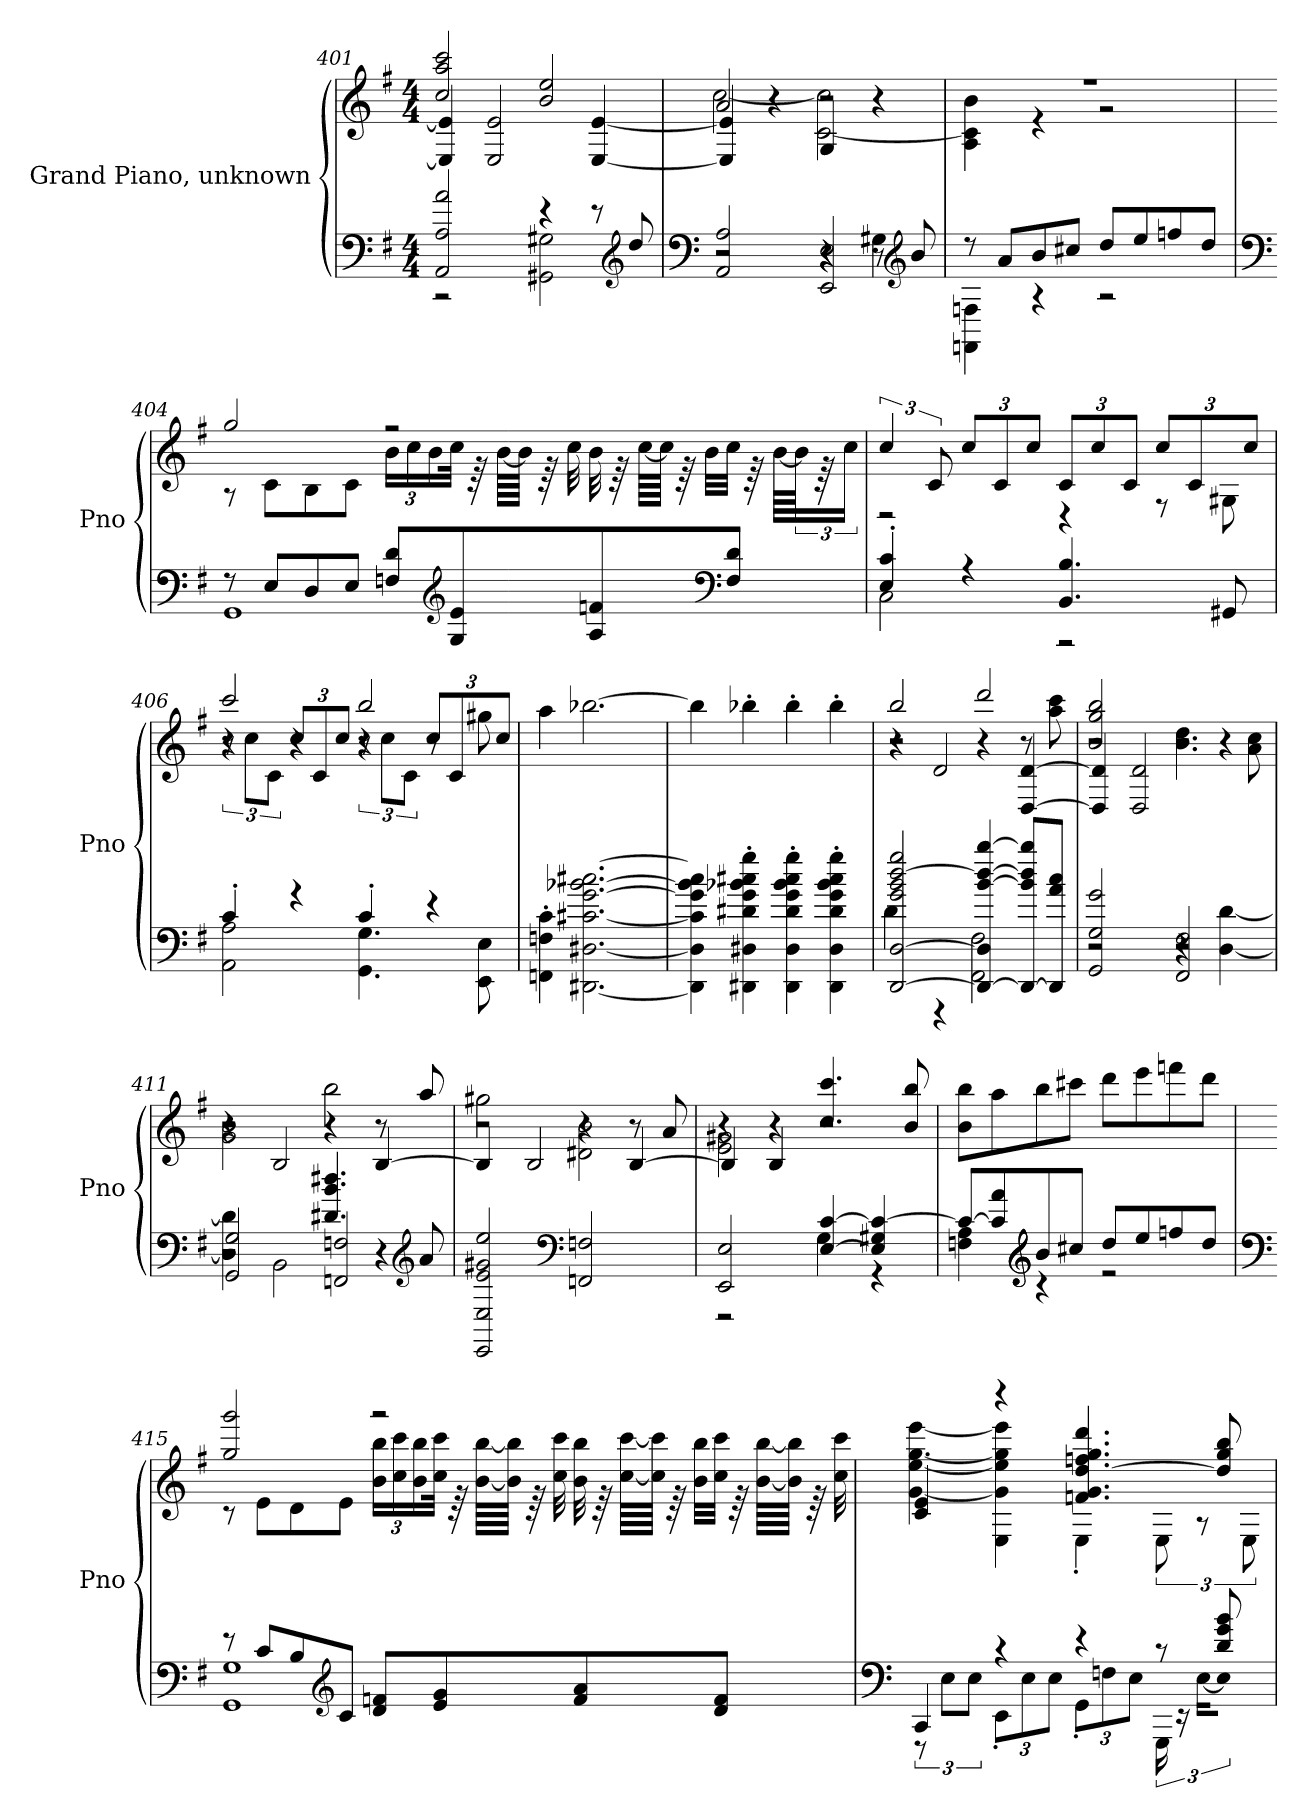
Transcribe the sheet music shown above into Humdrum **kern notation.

**kern	**kern
*part1	*part1
*staff2	*staff1
*I"Grand Piano, unknown	*
*I'Pno	*
!!LO:LB:g=z
*clefF4	*clefG2
*k[f#]	*k[f#]
*M4/4	*M4/4
=401	=401
*^	*^
2AA/ 2A/ 2a/	2r	2cc/ 2aa/ 2ccc/	4E/] 4e/]
.	.	.	2E/ 2e/
4r	2GG#X\ 2G#X\	2b/ 2ee/	.
8r	.	.	[4E/ [4e/
*clefG2	*	*	*
8dd/	.	.	.
*v	*v	*	*
*	*v	*v
=402	=402
*clefF4	*
*^	*^
*	*^	*	*^
2AA/ 2A/	2r	2r	2a/	[2cc\	4E/] 4e/]
.	.	.	.	.	4r
4r	4r	2EE/ 2E/	4G/	[2c\ 2cc\]	2r
8r	4G#X\	.	4r	.	.
*clefG2	*	*	*	*	*
8b/	.	.	.	.	.
*	*v	*v	*	*	*
*	*	*	*v	*v
=403	=403	=403	=403
8r	4FFn\ 4Fn\	1r	4A\ 4c\] 4b\
8a/L	.	.	.
8b/	4r	.	4r
8cc#X/J	.	.	.
8dd/L	2r	.	2r
8ee/	.	.	.
8ffn/	.	.	.
8dd/J	.	.	.
!!LO:LB:g=z	!!
=404	=404	=404	=404
*clefF4	*	*	*
8r	1GG	2gg/	8r
8E/L	.	.	8c\L
8D/	.	.	8B\
8E/J	.	.	8c\J
*	*	*	*Xbrackettup
8Fn/ 8d/L	.	2r	24b\LL
.	.	.	24cc\
.	.	.	24b\
*clefG2	*	*	*
8G/ 8e/	.	.	32cc\JJk
.	.	.	64r
.	.	.	[64b\LLLL
.	.	.	64b\JJJJ]
.	.	.	64r
.	.	.	32cc\
8A/ 8fn/	.	.	32b\
.	.	.	64r
.	.	.	[64cc\LLLL
.	.	.	64cc\JJJJ]
.	.	.	64r
.	.	.	32b\LLL
*clefF4	*	*	*
8F/ 8d/J	.	.	32cc\JJJ
.	.	.	64r
.	.	.	[64b\LLLL
*	*	*	*brackettup
.	.	.	96b\JJJJ]
.	.	.	96r
.	.	.	24cc\
=405	=405	=405	=405
4E/' 4c/'	2C\	6cc/	2r
.	.	12c/	.
*	*	*Xbrackettup	*
4r	.	12cc/L	.
.	.	12c/	.
.	.	12cc/J	.
4.BB/ 4.B/	2r	12c/L	4r
.	.	12cc/	.
.	.	12c/J	.
.	.	12cc/L	8r
.	.	12c/	.
8GG#X/	.	.	8G#X\
.	.	12cc/J	.
!!LO:LB:g=z
=406	=406	=406	=406
*	*	*	*brackettup
*	*	*	*^
4c'/	2AA\ 2A\	2ccc/	12r	4r
.	.	.	12cc\L	.
.	.	.	12c\J	.
*	*	*	*	*Xbrackettup
4r	.	.	4r	12cc/L
.	.	.	.	12c/
.	.	.	.	12cc/J
*	*	*	*brackettup	*
4c'/	4.GG\ 4.G\	2bb/	12r	4r
.	.	.	12cc\L	.
.	.	.	12c\J	.
*	*	*	*	*Xbrackettup
4r	.	.	8r	12cc/L
.	.	.	.	12c/
.	8EE\ 8E\	.	8gg#X\	.
.	.	.	.	12cc/J
*v	*v	*	*	*
*	*v	*v	*v
=407	=407
4FFn\' 4Fn\' 4c\'	4aa\
[2.DD#X\ [2.D#X\ [2.c#X\ [2.g\ [2.b-X\ [2.cc#X\	[2.bb-X\
=408	=408
4DD#\] 4D#\] 4c#\] 4g\] 4b-\] 4cc#\]	4bb-\]
4DD#X\' 4D#X\' 4d#X\' 4g\' 4b-X\' 4cc#X\' 4gg\'	4bb-X'\
4DD#\' 4D#\' 4d#\' 4g\' 4b-\' 4cc#\' 4gg\'	4bb-'\
4DD#\' 4D#\' 4d#\' 4g\' 4b-\' 4cc#\' 4gg\'	4bb-'\
=409	=409
*^	*^
*	*	*	*^
[2DD/ [2D/ 2g/ 2b/ [2dd/ 2gg/	4d\	2bb/	2r	4r
.	4r	.	.	2d/
4DD/_ 4D/] [4b/ 4dd/_ [4bb/	2FF#\ 2F#\	2ddd/	4r	.
8DD/_ 8b/] 8dd/] 8bb/]L	.	.	8r	[4D/ [4d/
8DD/] 8a/ 8cc/J	.	.	8aa\ 8ccc\	.
=410	=410	=410	=410	=410
*	*^	*	*	*
2GG/ 2G/ 2g/	2r	2r	2b/ 2gg/ 2bb/	2r	4D/] 4d/]
.	.	.	.	.	2D/ 2d/
2r	4r	2FF#/ 2F#/	2r	4.b\ 4.dd\	.
.	[4D\ [4d\	.	.	.	4r
.	.	.	.	8a\ 8cc\	.
!!LO:LB:g=z	!!	!!
=411	=411	=411	=411	=411	=411
2r	4D\] 4d\]	2GG/ 2G/	2r	2g\ 2b\	4r
.	2BB\	.	.	.	2B/
4.d#X/ 4.b/ 4.dd#X/	.	2FFn/ 2Fn/	4r	2bb\	.
.	4r	.	8r	.	[4B/
*clefG2	*	*	*	*	*
8a/	.	.	8aa/	.	.
*v	*v	*v	*	*	*
=412	=412	=412	=412
2EE/ 2E/ 2e/ 2g#X/ 2ee/	2r	2gg#X\	4B/]
.	.	.	2B/
*clefF4	*	*	*
2FFn/ 2Fn/	4r	2d#X\ 2b\	.
.	8r	.	[4B/
.	8a/	.	.
=413	=413	=413	=413
*^	*	*	*
2EE/ 2E/	2r	4r	2e\ 2g#X\	4B/]
.	.	4B/	.	4r
[4E/ [4c/	4G\	4.cc/ 4.ccc/	2r	2r
4E/] 4G#X/ 4c/_	4r	.	.	.
.	.	8b/ 8bb/	.	.
*	*	*v	*v	*v
=414	=414	=414
8c/L_	4Fn\ 4A\	8b\ 8bb\L
8c/] 8a/	.	8aa\
*clefG2	*	*
8b/	4r	8bb\
8cc#X/J	.	8ccc#X\J
8dd/L	2r	8ddd\L
8ee/	.	8eee\
8ffn/	.	8fffn\
8dd/J	.	8ddd\J
!!LO:PB:g=z
=415	=415	=415
*clefF4	*	*
*	*	*^
8r	1GG 1G	2gg/ 2ggg/	8r
8c/L	.	.	8e\L
8B/	.	.	8d\
*clefG2	*	*	*
8c/J	.	.	8e\J
8d/ 8fn/L	.	2r	24b\ 24bb\LL
.	.	.	24cc\ 24ccc\
.	.	.	24b\ 24bb\
8e/ 8g/	.	.	32cc\ 32ccc\JJk
.	.	.	64r
.	.	.	[64b\ [64bb\LLLL
.	.	.	64b\] 64bb\]JJJJ
.	.	.	64r
.	.	.	32cc\ 32ccc\
8f/ 8a/	.	.	32b\ 32bb\
.	.	.	64r
.	.	.	[64cc\ [64ccc\LLLL
.	.	.	64cc\] 64ccc\]JJJJ
.	.	.	64r
.	.	.	32b\ 32bb\LLL
8d/ 8f/J	.	.	32cc\ 32ccc\JJJ
.	.	.	64r
.	.	.	[64b\ [64bb\LLLL
.	.	.	64b\] 64bb\]JJJJ
.	.	.	64r
.	.	.	32cc\ 32ccc\
!!LO:LB:g=z	!!
=416	=416	=416	=416
*clefF4	*	*	*
4CC/	12r	4c/' 4e/'	[4g\ [4ee\ [4gg\ [4eee\
.	12E\L	.	.
.	12E\J	.	.
*	*Xbrackettup	*	*
4r	12EE'\L	4r	4E\ 4g\] 4ee\] 4gg\] 4eee\]
.	12E\	.	.
.	12E\J	.	.
4r	12GG'\L	4.fn/ 4.g/ [4.dd/ 4.ffn/ 4.gg/ 4.ddd/	4E'\
.	12Fn\	.	.
.	12E\J	.	.
*	*brackettup	*	*brackettup
8r	24GGG\	.	12E\
.	24r	.	.
.	[24E\KL	.	12r
8d/ 8g/ 8b/	8E\J]	8dd/] 8gg/ 8bb/	.
.	.	.	12E\
*v	*v	*	*
*	*v	*v
=	=
*-	*-
